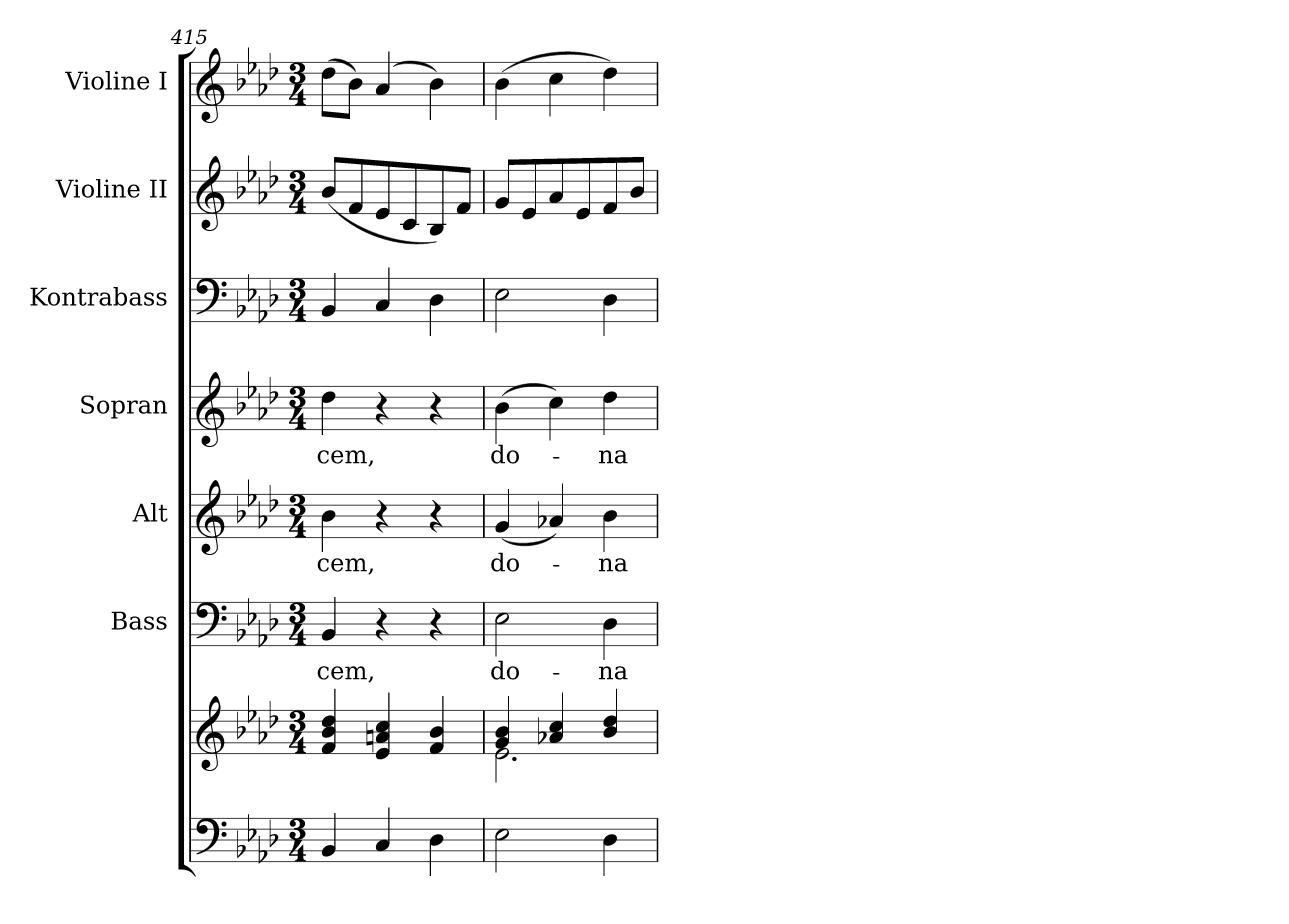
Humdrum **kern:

**kern	**kern	**kern	**text	**kern	**text	**kern	**text	**kern	**kern	**kern
*part7	*part7	*part6	*part6	*part5	*part5	*part4	*part4	*part3	*part2	*part1
*staff8	*staff7	*staff6	*staff6	*staff5	*staff5	*staff4	*staff4	*staff3	*staff2	*staff1
*	*	*I"Bass	*	*I"Alt	*	*I"Sopran	*	*I"Kontrabass	*I"Violine II	*I"Violine I
*	*	*I'B.	*	*I'A.	*	*I'S.	*	*I'Kb.	*I'Vl. II	*I'Vl. I
!!LO:LB:g=z
*clefF4	*clefG2	*clefF4	*	*clefG2	*	*clefG2	*	*clefF4	*clefG2	*clefG2
*	*	*	*	*	*	*	*	*ITrd7c12	*	*
*k[b-e-a-d-]	*k[b-e-a-d-]	*k[b-e-a-d-]	*	*k[b-e-a-d-]	*	*k[b-e-a-d-]	*	*k[b-e-a-d-]	*k[b-e-a-d-]	*k[b-e-a-d-]
*A-:	*A-:	*A-:	*	*A-:	*	*A-:	*	*A-:	*A-:	*A-:
*M3/4	*M3/4	*M3/4	*	*M3/4	*	*M3/4	*	*M3/4	*M3/4	*M3/4
=415	=415	=415	=415	=415	=415	=415	=415	=415	=415	=415
!	!	!	!LO:LY:b	!	!LO:LY:b	!	!LO:LY:b	!	!	!
4BB-/	4f/ 4b-/ 4dd-/	4BB-/	-cem,	4b-\	-cem,	4dd-\	-cem,	4BBB-/	(<8b-/L	(>8dd-\L
.	.	.	.	.	.	.	.	.	8f/	8b-\J)
4C/	4e-/ 4an/ 4cc/	4r	.	4r	.	4r	.	4CC/	8e-/	(4a-/
.	.	.	.	.	.	.	.	.	8c/	.
4D-\	4f/ 4b-/	4r	.	4r	.	4r	.	4DD-\	8B-/)	4b-\)
.	.	.	.	.	.	.	.	.	8f/J	.
=416	=416	=416	=416	=416	=416	=416	=416	=416	=416	=416
*	*^	*	*	*	*	*	*	*	*	*
!	!	!	!	!LO:LY:b	!	!LO:LY:b	!	!LO:LY:b	!	!	!
2E-\	4g/ 4b-/	2.e-\	2E-\	do-	(<4g/	do-	(>4b-\	do-	2EE-\	8g/L	(>4b-\
.	.	.	.	.	.	.	.	.	.	8e-/	.
.	4a-X/ 4cc/	.	.	.	4a-X/)	.	4cc\)	.	.	8a-/	4cc\
.	.	.	.	.	.	.	.	.	.	8e-/	.
!	!	!	!	!LO:LY:b	!	!LO:LY:b	!	!LO:LY:b	!	!	!
4D-\	4b-/ 4dd-/	.	4D-\	-na	4b-\	-na	4dd-\	-na	4DD-\	8f/	4dd-\)
.	.	.	.	.	.	.	.	.	.	8b-/J	.
*	*v	*v	*	*	*	*	*	*	*	*	*
=	=	=	=	=	=	=	=	=	=	=
*-	*-	*-	*-	*-	*-	*-	*-	*-	*-	*-
